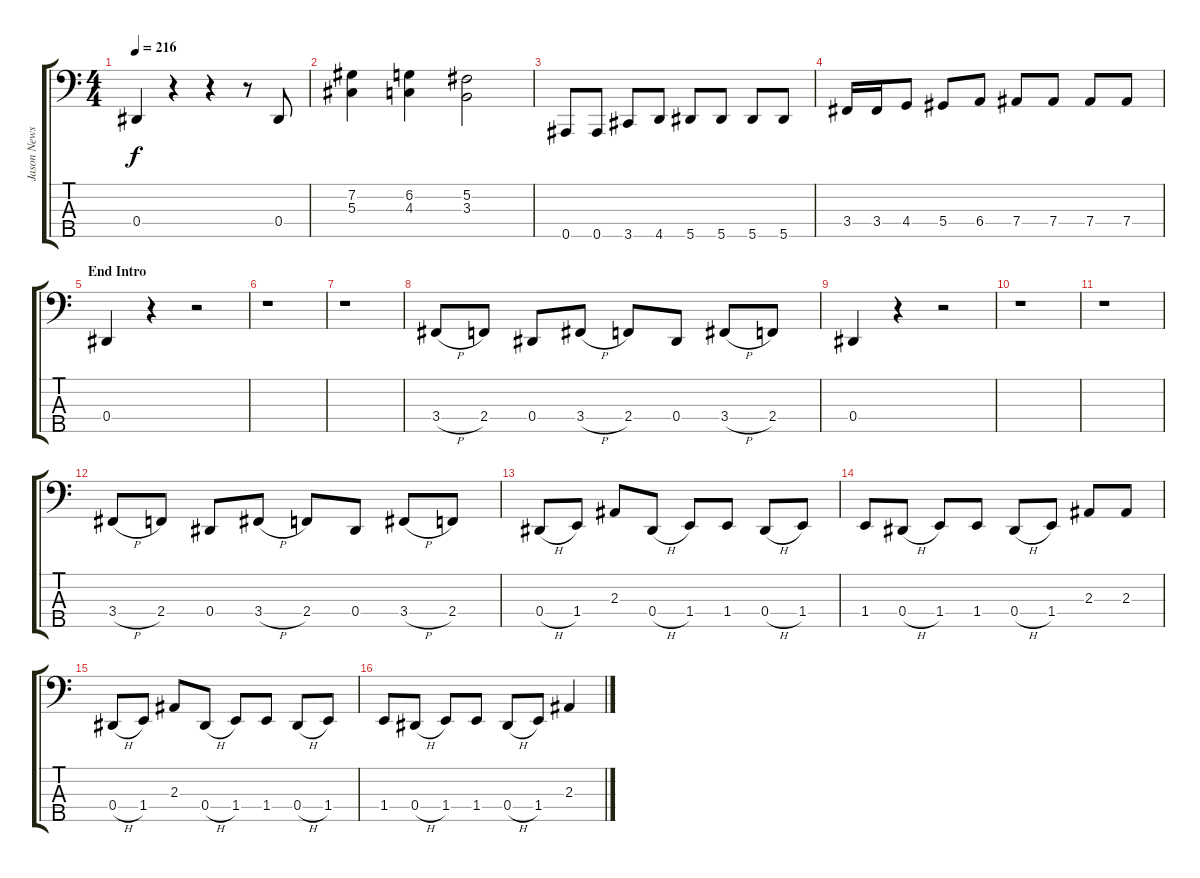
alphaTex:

\track ("Jason Newstead (Bass)" "Jason News") {instrument electricbasspick}
\staff {score tabs}
\tuning (Gb2 Db2 Ab1 Eb1 Bb0) {hide}
\ts (4 4)
\tempo 216
\clef f4
\ks c
0.4.4{dy f} r.4 r.4 r.8 0.4.8 |
(7.2 5.3).4 (6.2 4.3).4 (5.2 3.3).2 |
0.5.8 0.5.8 3.5.8 4.5.8 5.5.8 5.5.8 5.5.8 5.5.8 |
3.4.16 3.4.16 4.4.8 5.4.8 6.4.8 7.4.8 7.4.8 7.4.8 7.4.8 |
\section ("" "End Intro")
0.4.4 r.4 r.2 |
r.1 |
r.1 |
3.4{h}.8 2.4.8 0.4.8 3.4{h}.8 2.4.8 0.4.8 3.4{h}.8 2.4.8 |
0.4.4 r.4 r.2 |
r.1 |
r.1 |
3.4{h}.8 2.4.8 0.4.8 3.4{h}.8 2.4.8 0.4.8 3.4{h}.8 2.4.8 |
0.4{h}.8 1.4.8 2.3.8 0.4{h}.8 1.4.8 1.4.8 0.4{h}.8 1.4.8 |
1.4.8 0.4{h}.8 1.4.8 1.4.8 0.4{h}.8 1.4.8 2.3.8 2.3.8 |
0.4{h}.8 1.4.8 2.3.8 0.4{h}.8 1.4.8 1.4.8 0.4{h}.8 1.4.8 |
1.4.8 0.4{h}.8 1.4.8 1.4.8 0.4{h}.8 1.4.8 2.3.4
